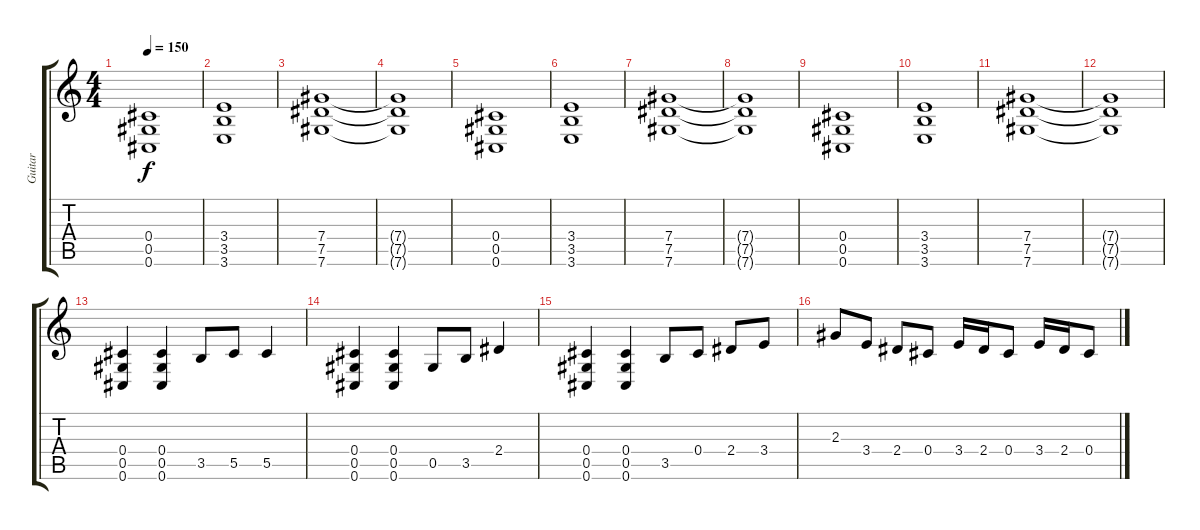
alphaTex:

\track ("Guitar" "Guitar") {instrument electricguitarclean}
\staff {score tabs}
\tuning (Eb4 Bb3 Gb3 Db3 Ab2 Db2) {hide}
\ts (4 4)
\tempo 150
\clef g2
\ks c
(0.4 0.5 0.6).1{dy f} |
(3.4 3.5 3.6).1 |
(7.4 7.5 7.6).1 |
(7.4{t} 7.5{t} 7.6{t}).1 |
(0.4 0.5 0.6).1 |
(3.4 3.5 3.6).1 |
(7.4 7.5 7.6).1 |
(7.4{t} 7.5{t} 7.6{t}).1 |
(0.4 0.5 0.6).1 |
(3.4 3.5 3.6).1 |
(7.4 7.5 7.6).1 |
(7.4{t} 7.5{t} 7.6{t}).1 |
(0.4 0.5 0.6).4 (0.4 0.5 0.6).4 3.5.8 5.5.8 5.5.4 |
(0.4 0.5 0.6).4 (0.4 0.5 0.6).4 0.5.8 3.5.8 2.4.4 |
(0.4 0.5 0.6).4 (0.4 0.5 0.6).4 3.5.8 0.4.8 2.4.8 3.4.8 |
2.3.8 3.4.8 2.4.8 0.4.8 3.4.16 2.4.16 0.4.8 3.4.16 2.4.16 0.4.8
